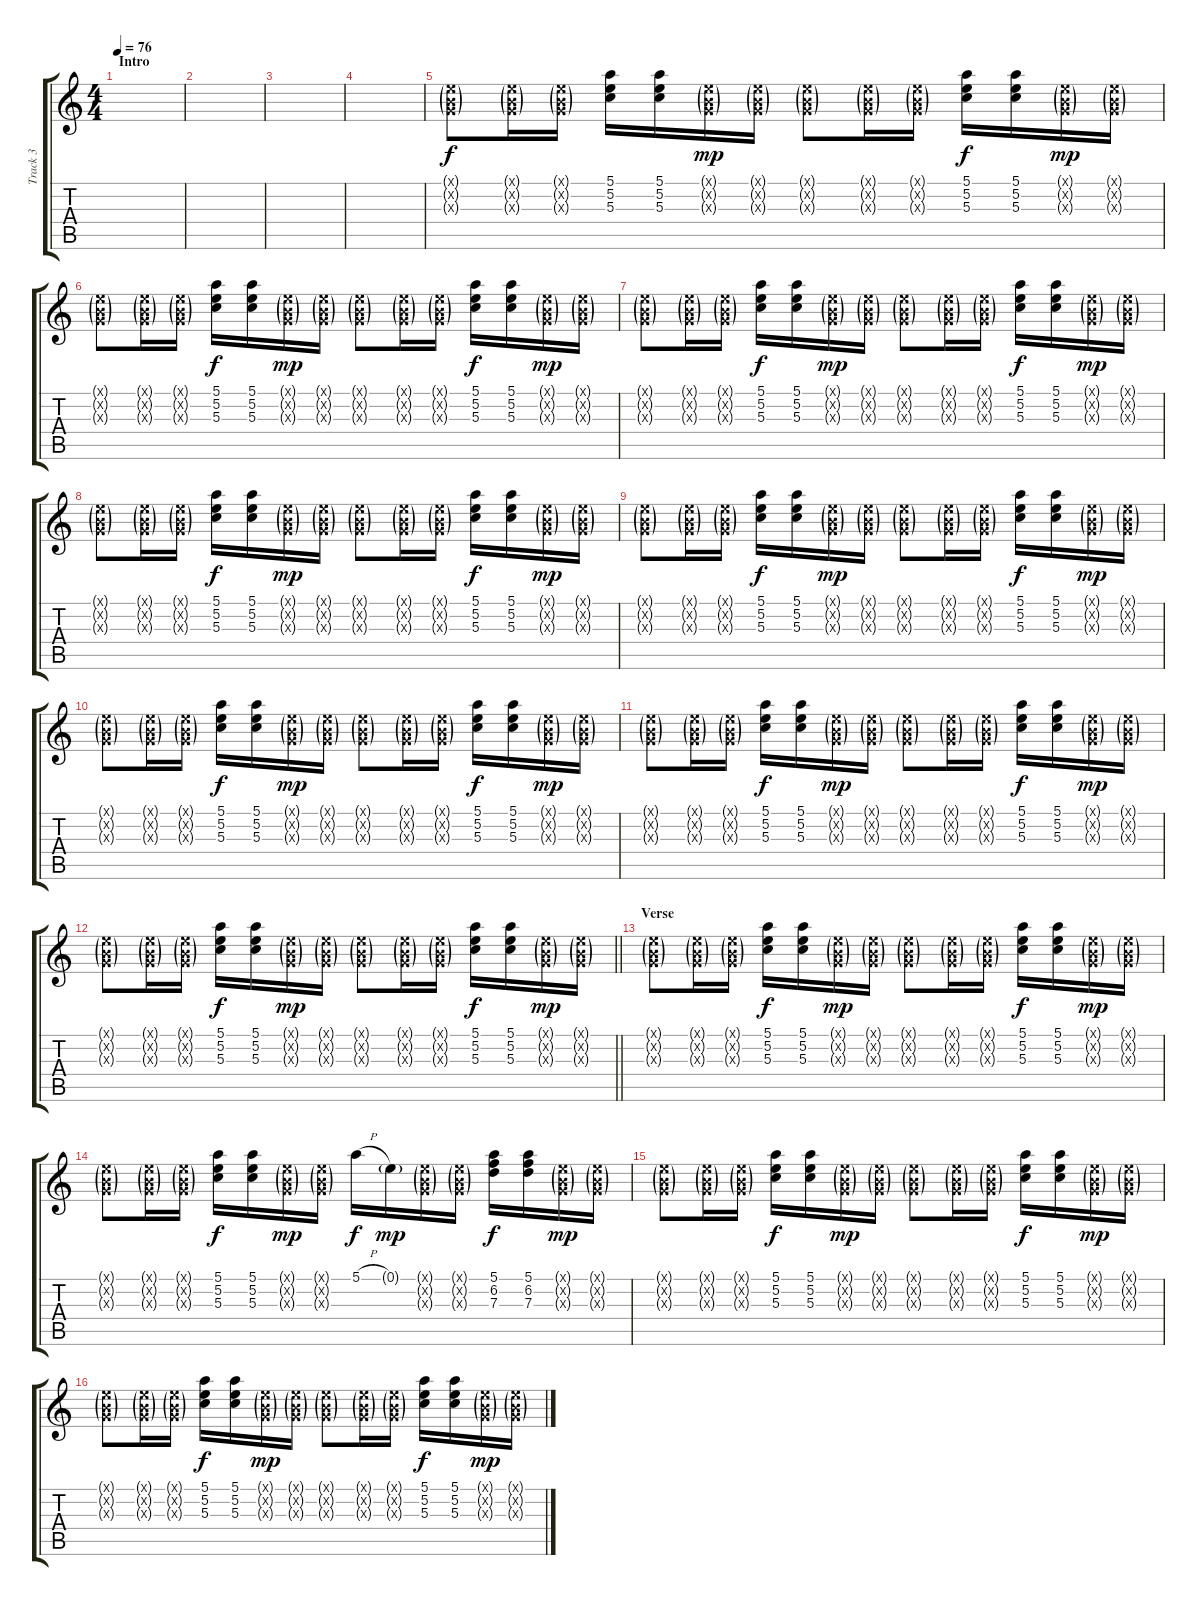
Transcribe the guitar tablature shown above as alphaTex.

\track ("Track 3" "Track 3") {instrument distortionguitar}
\staff {score tabs}
\tuning (E4 B3 G3 D3 A2 E2) {hide}
\ts (4 4)
\section ("" "Intro")
\tempo 76
\clef g2
\ks c
|
|
|
|
(0.1{g x} 0.2{g x} 0.3{g x}).8 (0.1{g x} 0.2{g x} 0.3{g x}).16 (0.1{g x} 0.2{g x} 0.3{g x}).16 (5.1 5.2 5.3).16{dy f} (5.1 5.2 5.3).16 (0.1{g x} 0.2{g x} 0.3{g x}).16{dy mp} (0.1{g x} 0.2{g x} 0.3{g x}).16 (0.1{g x} 0.2{g x} 0.3{g x}).8 (0.1{g x} 0.2{g x} 0.3{g x}).16 (0.1{g x} 0.2{g x} 0.3{g x}).16 (5.1 5.2 5.3).16{dy f} (5.1 5.2 5.3).16 (0.1{g x} 0.2{g x} 0.3{g x}).16{dy mp} (0.1{g x} 0.2{g x} 0.3{g x}).16 |
(0.1{g x} 0.2{g x} 0.3{g x}).8 (0.1{g x} 0.2{g x} 0.3{g x}).16 (0.1{g x} 0.2{g x} 0.3{g x}).16 (5.1 5.2 5.3).16{dy f} (5.1 5.2 5.3).16 (0.1{g x} 0.2{g x} 0.3{g x}).16{dy mp} (0.1{g x} 0.2{g x} 0.3{g x}).16 (0.1{g x} 0.2{g x} 0.3{g x}).8 (0.1{g x} 0.2{g x} 0.3{g x}).16 (0.1{g x} 0.2{g x} 0.3{g x}).16 (5.1 5.2 5.3).16{dy f} (5.1 5.2 5.3).16 (0.1{g x} 0.2{g x} 0.3{g x}).16{dy mp} (0.1{g x} 0.2{g x} 0.3{g x}).16 |
(0.1{g x} 0.2{g x} 0.3{g x}).8 (0.1{g x} 0.2{g x} 0.3{g x}).16 (0.1{g x} 0.2{g x} 0.3{g x}).16 (5.1 5.2 5.3).16{dy f} (5.1 5.2 5.3).16 (0.1{g x} 0.2{g x} 0.3{g x}).16{dy mp} (0.1{g x} 0.2{g x} 0.3{g x}).16 (0.1{g x} 0.2{g x} 0.3{g x}).8 (0.1{g x} 0.2{g x} 0.3{g x}).16 (0.1{g x} 0.2{g x} 0.3{g x}).16 (5.1 5.2 5.3).16{dy f} (5.1 5.2 5.3).16 (0.1{g x} 0.2{g x} 0.3{g x}).16{dy mp} (0.1{g x} 0.2{g x} 0.3{g x}).16 |
(0.1{g x} 0.2{g x} 0.3{g x}).8 (0.1{g x} 0.2{g x} 0.3{g x}).16 (0.1{g x} 0.2{g x} 0.3{g x}).16 (5.1 5.2 5.3).16{dy f} (5.1 5.2 5.3).16 (0.1{g x} 0.2{g x} 0.3{g x}).16{dy mp} (0.1{g x} 0.2{g x} 0.3{g x}).16 (0.1{g x} 0.2{g x} 0.3{g x}).8 (0.1{g x} 0.2{g x} 0.3{g x}).16 (0.1{g x} 0.2{g x} 0.3{g x}).16 (5.1 5.2 5.3).16{dy f} (5.1 5.2 5.3).16 (0.1{g x} 0.2{g x} 0.3{g x}).16{dy mp} (0.1{g x} 0.2{g x} 0.3{g x}).16 |
(0.1{g x} 0.2{g x} 0.3{g x}).8 (0.1{g x} 0.2{g x} 0.3{g x}).16 (0.1{g x} 0.2{g x} 0.3{g x}).16 (5.1 5.2 5.3).16{dy f} (5.1 5.2 5.3).16 (0.1{g x} 0.2{g x} 0.3{g x}).16{dy mp} (0.1{g x} 0.2{g x} 0.3{g x}).16 (0.1{g x} 0.2{g x} 0.3{g x}).8 (0.1{g x} 0.2{g x} 0.3{g x}).16 (0.1{g x} 0.2{g x} 0.3{g x}).16 (5.1 5.2 5.3).16{dy f} (5.1 5.2 5.3).16 (0.1{g x} 0.2{g x} 0.3{g x}).16{dy mp} (0.1{g x} 0.2{g x} 0.3{g x}).16 |
(0.1{g x} 0.2{g x} 0.3{g x}).8 (0.1{g x} 0.2{g x} 0.3{g x}).16 (0.1{g x} 0.2{g x} 0.3{g x}).16 (5.1 5.2 5.3).16{dy f} (5.1 5.2 5.3).16 (0.1{g x} 0.2{g x} 0.3{g x}).16{dy mp} (0.1{g x} 0.2{g x} 0.3{g x}).16 (0.1{g x} 0.2{g x} 0.3{g x}).8 (0.1{g x} 0.2{g x} 0.3{g x}).16 (0.1{g x} 0.2{g x} 0.3{g x}).16 (5.1 5.2 5.3).16{dy f} (5.1 5.2 5.3).16 (0.1{g x} 0.2{g x} 0.3{g x}).16{dy mp} (0.1{g x} 0.2{g x} 0.3{g x}).16 |
(0.1{g x} 0.2{g x} 0.3{g x}).8 (0.1{g x} 0.2{g x} 0.3{g x}).16 (0.1{g x} 0.2{g x} 0.3{g x}).16 (5.1 5.2 5.3).16{dy f} (5.1 5.2 5.3).16 (0.1{g x} 0.2{g x} 0.3{g x}).16{dy mp} (0.1{g x} 0.2{g x} 0.3{g x}).16 (0.1{g x} 0.2{g x} 0.3{g x}).8 (0.1{g x} 0.2{g x} 0.3{g x}).16 (0.1{g x} 0.2{g x} 0.3{g x}).16 (5.1 5.2 5.3).16{dy f} (5.1 5.2 5.3).16 (0.1{g x} 0.2{g x} 0.3{g x}).16{dy mp} (0.1{g x} 0.2{g x} 0.3{g x}).16 |
\barLineRight lightlight
(0.1{g x} 0.2{g x} 0.3{g x}).8 (0.1{g x} 0.2{g x} 0.3{g x}).16 (0.1{g x} 0.2{g x} 0.3{g x}).16 (5.1 5.2 5.3).16{dy f} (5.1 5.2 5.3).16 (0.1{g x} 0.2{g x} 0.3{g x}).16{dy mp} (0.1{g x} 0.2{g x} 0.3{g x}).16 (0.1{g x} 0.2{g x} 0.3{g x}).8 (0.1{g x} 0.2{g x} 0.3{g x}).16 (0.1{g x} 0.2{g x} 0.3{g x}).16 (5.1 5.2 5.3).16{dy f} (5.1 5.2 5.3).16 (0.1{g x} 0.2{g x} 0.3{g x}).16{dy mp} (0.1{g x} 0.2{g x} 0.3{g x}).16 |
\section ("" "Verse")
(0.1{g x} 0.2{g x} 0.3{g x}).8 (0.1{g x} 0.2{g x} 0.3{g x}).16 (0.1{g x} 0.2{g x} 0.3{g x}).16 (5.1 5.2 5.3).16{dy f} (5.1 5.2 5.3).16 (0.1{g x} 0.2{g x} 0.3{g x}).16{dy mp} (0.1{g x} 0.2{g x} 0.3{g x}).16 (0.1{g x} 0.2{g x} 0.3{g x}).8 (0.1{g x} 0.2{g x} 0.3{g x}).16 (0.1{g x} 0.2{g x} 0.3{g x}).16 (5.1 5.2 5.3).16{dy f} (5.1 5.2 5.3).16 (0.1{g x} 0.2{g x} 0.3{g x}).16{dy mp} (0.1{g x} 0.2{g x} 0.3{g x}).16 |
(0.1{g x} 0.2{g x} 0.3{g x}).8 (0.1{g x} 0.2{g x} 0.3{g x}).16 (0.1{g x} 0.2{g x} 0.3{g x}).16 (5.1 5.2 5.3).16{dy f} (5.1 5.2 5.3).16 (0.1{g x} 0.2{g x} 0.3{g x}).16{dy mp} (0.1{g x} 0.2{g x} 0.3{g x}).16 5.1{h}.16{dy f} 0.1{g}.16{dy mp} (0.1{g x} 0.2{g x} 0.3{g x}).16 (0.1{g x} 0.2{g x} 0.3{g x}).16 (5.1 6.2 7.3).16{dy f} (5.1 6.2 7.3).16 (0.1{g x} 0.2{g x} 0.3{g x}).16{dy mp} (0.1{g x} 0.2{g x} 0.3{g x}).16 |
(0.1{g x} 0.2{g x} 0.3{g x}).8 (0.1{g x} 0.2{g x} 0.3{g x}).16 (0.1{g x} 0.2{g x} 0.3{g x}).16 (5.1 5.2 5.3).16{dy f} (5.1 5.2 5.3).16 (0.1{g x} 0.2{g x} 0.3{g x}).16{dy mp} (0.1{g x} 0.2{g x} 0.3{g x}).16 (0.1{g x} 0.2{g x} 0.3{g x}).8 (0.1{g x} 0.2{g x} 0.3{g x}).16 (0.1{g x} 0.2{g x} 0.3{g x}).16 (5.1 5.2 5.3).16{dy f} (5.1 5.2 5.3).16 (0.1{g x} 0.2{g x} 0.3{g x}).16{dy mp} (0.1{g x} 0.2{g x} 0.3{g x}).16 |
(0.1{g x} 0.2{g x} 0.3{g x}).8 (0.1{g x} 0.2{g x} 0.3{g x}).16 (0.1{g x} 0.2{g x} 0.3{g x}).16 (5.1 5.2 5.3).16{dy f} (5.1 5.2 5.3).16 (0.1{g x} 0.2{g x} 0.3{g x}).16{dy mp} (0.1{g x} 0.2{g x} 0.3{g x}).16 (0.1{g x} 0.2{g x} 0.3{g x}).8 (0.1{g x} 0.2{g x} 0.3{g x}).16 (0.1{g x} 0.2{g x} 0.3{g x}).16 (5.1 5.2 5.3).16{dy f} (5.1 5.2 5.3).16 (0.1{g x} 0.2{g x} 0.3{g x}).16{dy mp} (0.1{g x} 0.2{g x} 0.3{g x}).16
